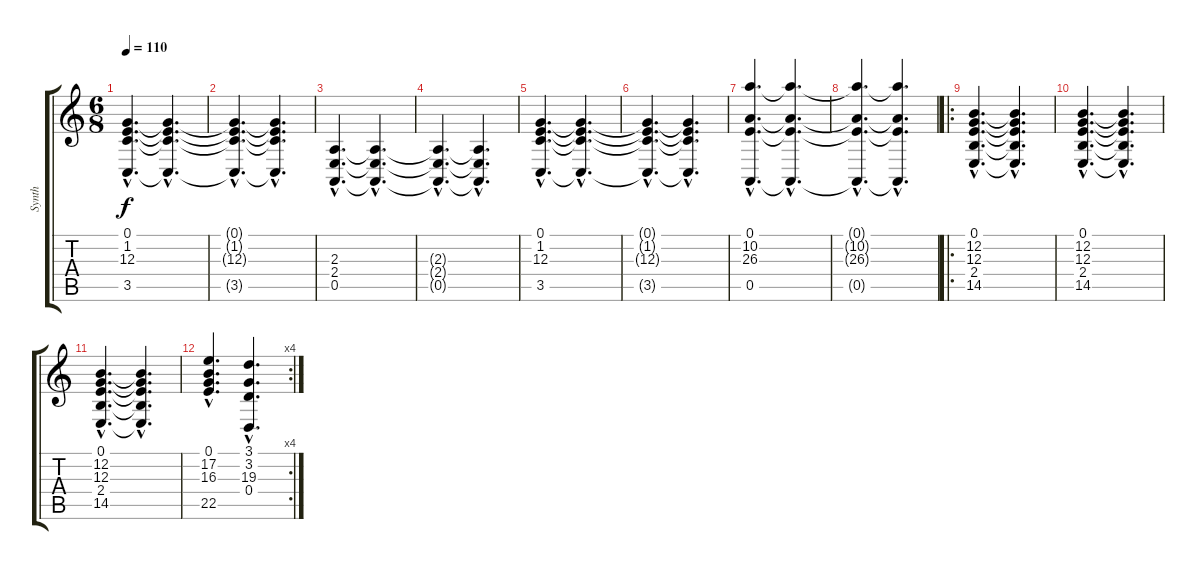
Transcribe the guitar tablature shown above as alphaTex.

\track ("Synth" "Synth") {instrument synthstrings1}
\staff {score tabs}
\tuning (E4 B3 G3 D3 A2 E2) {hide}
\ts (6 8)
\tempo 110
\clef g2
\ks c
(0.1{hac} 1.2{hac} 12.3{hac} 3.5{hac}).4{d dy f} (0.1{hac t} 1.2{hac t} 12.3{hac t} 3.5{hac t}).4{d} |
(0.1{hac t} 1.2{hac t} 12.3{hac t} 3.5{hac t}).4{d} (0.1{hac t} 1.2{hac t} 12.3{hac t} 3.5{hac t}).4{d} |
(2.3{hac} 2.4{hac} 0.5{hac}).4{d} (2.3{hac t} 2.4{hac t} 0.5{hac t}).4{d} |
(2.3{hac t} 2.4{hac t} 0.5{hac t}).4{d} (2.3{hac t} 2.4{hac t} 0.5{hac t}).4{d} |
(0.1{hac} 1.2{hac} 12.3{hac} 3.5{hac}).4{d} (0.1{hac t} 1.2{hac t} 12.3{hac t} 3.5{hac t}).4{d} |
(0.1{hac t} 1.2{hac t} 12.3{hac t} 3.5{hac t}).4{d} (0.1{hac t} 1.2{hac t} 12.3{hac t} 3.5{hac t}).4{d} |
(0.1{hac} 10.2{hac} 26.3{hac} 0.5{hac}).4{d} (0.1{hac t} 10.2{hac t} 26.3{hac t} 0.5{hac t}).4{d} |
(0.1{hac t} 10.2{hac t} 26.3{hac t} 0.5{hac t}).4{d} (0.1{hac t} 10.2{hac t} 26.3{hac t} 0.5{hac t}).4{d} |
\ro
(0.1{hac} 12.2{hac} 12.3{hac} 2.4{hac} 14.5{hac}).4{d} (0.1{hac t} 12.2{hac t} 12.3{hac t} 2.4{hac t} 14.5{hac t}).4{d} |
(0.1{hac} 12.2{hac} 12.3{hac} 2.4{hac} 14.5{hac}).4{d} (0.1{hac t} 12.2{hac t} 12.3{hac t} 2.4{hac t} 14.5{hac t}).4{d} |
(0.1{hac} 12.2{hac} 12.3{hac} 2.4{hac} 14.5{hac}).4{d} (0.1{hac t} 12.2{hac t} 12.3{hac t} 2.4{hac t} 14.5{hac t}).4{d} |
\rc 4
(0.1{hac} 17.2{hac} 16.3{hac} 22.5{hac}).4{d} (3.1{hac} 3.2{hac} 19.3{hac} 0.4{hac}).4{d}
